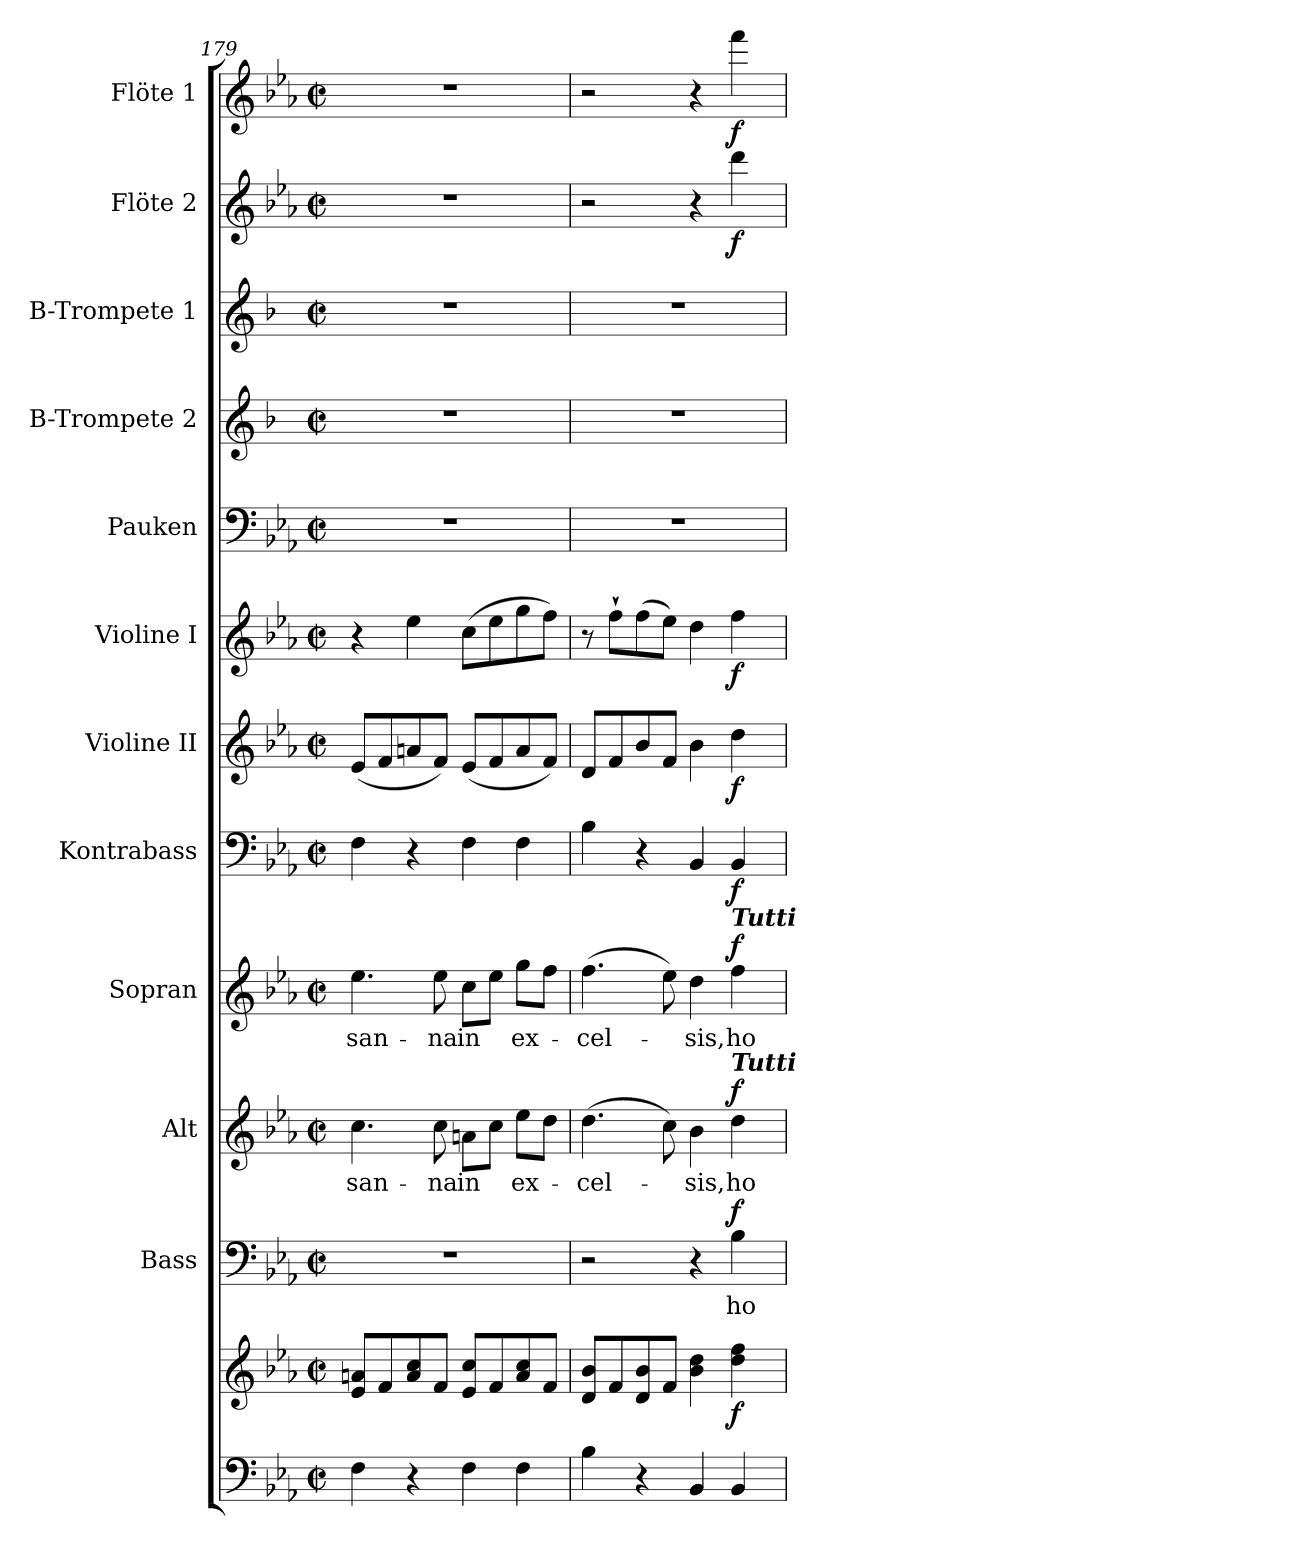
**kern	**kern	**dynam	**kern	**text	**dynam	**kern	**text	**dynam	**kern	**text	**dynam	**kern	**dynam	**kern	**dynam	**kern	**dynam	**kern	**kern	**kern	**kern	**dynam	**kern	**dynam
*part12	*part12	*part12	*part11	*part11	*part11	*part10	*part10	*part10	*part9	*part9	*part9	*part8	*part8	*part7	*part7	*part6	*part6	*part5	*part4	*part3	*part2	*part2	*part1	*part1
*staff13	*staff12	*staff12/13	*staff11	*staff11	*staff11	*staff10	*staff10	*staff10	*staff9	*staff9	*staff9	*staff8	*staff8	*staff7	*staff7	*staff6	*staff6	*staff5	*staff4	*staff3	*staff2	*staff2	*staff1	*staff1
*	*	*	*I"Bass	*	*	*I"Alt	*	*	*I"Sopran	*	*	*I"Kontrabass	*	*I"Violine II	*	*I"Violine I	*	*I"Pauken	*I"B-Trompete 2	*I"B-Trompete 1	*I"Flöte 2	*	*I"Flöte 1	*
*	*	*	*I'B.	*	*	*I'A.	*	*	*I'S.	*	*	*I'Kb.	*	*I'Vl. II	*	*I'Vl. I	*	*I'Pk.	*I'B Trp. 2	*I'B Trp. 1	*I'Fl. 2	*	*I'Fl. 1	*
*clefF4	*clefG2	*	*clefF4	*	*	*clefG2	*	*	*clefG2	*	*	*clefF4	*	*clefG2	*	*clefG2	*	*clefF4	*clefG2	*clefG2	*clefG2	*	*clefG2	*
*	*	*	*	*	*	*	*	*	*	*	*	*ITrd7c12	*	*	*	*	*	*	*ITrd1c2	*ITrd1c2	*	*	*	*
*k[b-e-a-]	*k[b-e-a-]	*	*k[b-e-a-]	*	*	*k[b-e-a-]	*	*	*k[b-e-a-]	*	*	*k[b-e-a-]	*	*k[b-e-a-]	*	*k[b-e-a-]	*	*k[b-e-a-]	*k[b-e-a-]	*k[b-e-a-]	*k[b-e-a-]	*	*k[b-e-a-]	*
*E-:	*E-:	*	*E-:	*	*	*E-:	*	*	*E-:	*	*	*E-:	*	*E-:	*	*E-:	*	*E-:	*E-:	*E-:	*E-:	*	*E-:	*
*M2/2	*M2/2	*	*M2/2	*	*	*M2/2	*	*	*M2/2	*	*	*M2/2	*	*M2/2	*	*M2/2	*	*M2/2	*M2/2	*M2/2	*M2/2	*	*M2/2	*
*met(c|)	*met(c|)	*	*met(c|)	*	*	*met(c|)	*	*	*met(c|)	*	*	*met(c|)	*	*met(c|)	*	*met(c|)	*	*met(c|)	*met(c|)	*met(c|)	*met(c|)	*	*met(c|)	*
=179	=179	=179	=179	=179	=179	=179	=179	=179	=179	=179	=179	=179	=179	=179	=179	=179	=179	=179	=179	=179	=179	=179	=179	=179
!	!	!	!	!	!	!	!LO:LY:b	!	!	!LO:LY:b	!	!	!	!	!	!	!	!	!	!	!	!	!	!
4F\	8e-/ 8an/L	.	1r	.	.	4.cc\	-san-	.	4.ee-\	-san-	.	4FF\	.	(<8e-/L	.	4r	.	1r	1r	1r	1r	.	1r	.
.	8f/	.	.	.	.	.	.	.	.	.	.	.	.	8f/	.	.	.	.	.	.	.	.	.	.
4r	8a/ 8cc/	.	.	.	.	.	.	.	.	.	.	4r	.	8an/	.	4ee-\	.	.	.	.	.	.	.	.
!	!	!	!	!	!	!	!LO:LY:b	!	!	!LO:LY:b	!	!	!	!	!	!	!	!	!	!	!	!	!	!
.	8f/J	.	.	.	.	8cc\	-na	.	8ee-\	-na	.	.	.	8f/J)	.	.	.	.	.	.	.	.	.	.
!	!	!	!	!	!	!	!LO:LY:b	!	!	!LO:LY:b	!	!	!	!	!	!	!	!	!	!	!	!	!	!
4F\	8e-/ 8cc/L	.	.	.	.	8an\L	in	.	8cc\L	in	.	4FF\	.	(<8e-/L	.	(>8cc\L	.	.	.	.	.	.	.	.
.	8f/	.	.	.	.	8cc\J	.	.	8ee-\J	.	.	.	.	8f/	.	8ee-\	.	.	.	.	.	.	.	.
!	!	!	!	!	!	!	!LO:LY:b	!	!	!LO:LY:b	!	!	!	!	!	!	!	!	!	!	!	!	!	!
4F\	8a/ 8cc/	.	.	.	.	8ee-\L	ex-	.	8gg\L	ex-	.	4FF\	.	8a/	.	8gg\	.	.	.	.	.	.	.	.
.	8f/J	.	.	.	.	8dd\J	.	.	8ff\J	.	.	.	.	8f/J)	.	8ff\J)	.	.	.	.	.	.	.	.
=180	=180	=180	=180	=180	=180	=180	=180	=180	=180	=180	=180	=180	=180	=180	=180	=180	=180	=180	=180	=180	=180	=180	=180	=180
!	!	!	!	!	!	!	!LO:LY:b	!	!	!LO:LY:b	!	!	!	!	!	!	!	!	!	!	!	!	!	!
4B-\	8d/ 8b-/L	.	2r	.	.	(>4.dd\	-cel-	.	(>4.ff\	-cel-	.	4BB-\	.	8d/L	.	8r	.	1r	1r	1r	2r	.	2r	.
.	8f/	.	.	.	.	.	.	.	.	.	.	.	.	8f/	.	8ff`>\L	.	.	.	.	.	.	.	.
4r	8d/ 8b-/	.	.	.	.	.	.	.	.	.	.	4r	.	8b-/	.	(>8ff\	.	.	.	.	.	.	.	.
.	8f/J	.	.	.	.	8cc\)	.	.	8ee-\)	.	.	.	.	8f/J	.	8ee-\J)	.	.	.	.	.	.	.	.
!	!	!	!	!	!	!	!LO:LY:b	!	!	!LO:LY:b	!	!	!	!	!	!	!	!	!	!	!	!	!	!
4BB-/	4b-\ 4dd\	.	4r	.	.	4b-\	-sis,	.	4dd\	-sis,	.	4BBB-/	.	4b-\	.	4dd\	.	.	.	.	4r	.	4r	.
!	!	!	!	!	!	!	!	!	!LO:TX:a:Bi:t=Tutti	!	!	!	!	!	!	!	!	!	!	!	!	!	!	!
!	!	!	!	!	!	!LO:TX:a:Bi:t=Tutti	!	!	!	!	!	!	!	!	!	!	!	!	!	!	!	!	!	!
!	!	!LO:DY:b	!	!LO:LY:b	!LO:DY:a	!	!LO:LY:b	!LO:DY:a	!	!LO:LY:b	!LO:DY:a	!	!LO:DY:b	!	!LO:DY:b	!	!LO:DY:b	!	!	!	!	!LO:DY:b	!	!LO:DY:b
4BB-/	4dd\ 4ff\	f	4B-\	ho-	f	4dd\	ho-	f	4ff\	ho-	f	4BBB-/	f	4dd\	f	4ff\	f	.	.	.	4ddd\	f	4fff\	f
=	=	=	=	=	=	=	=	=	=	=	=	=	=	=	=	=	=	=	=	=	=	=	=	=
*-	*-	*-	*-	*-	*-	*-	*-	*-	*-	*-	*-	*-	*-	*-	*-	*-	*-	*-	*-	*-	*-	*-	*-	*-
